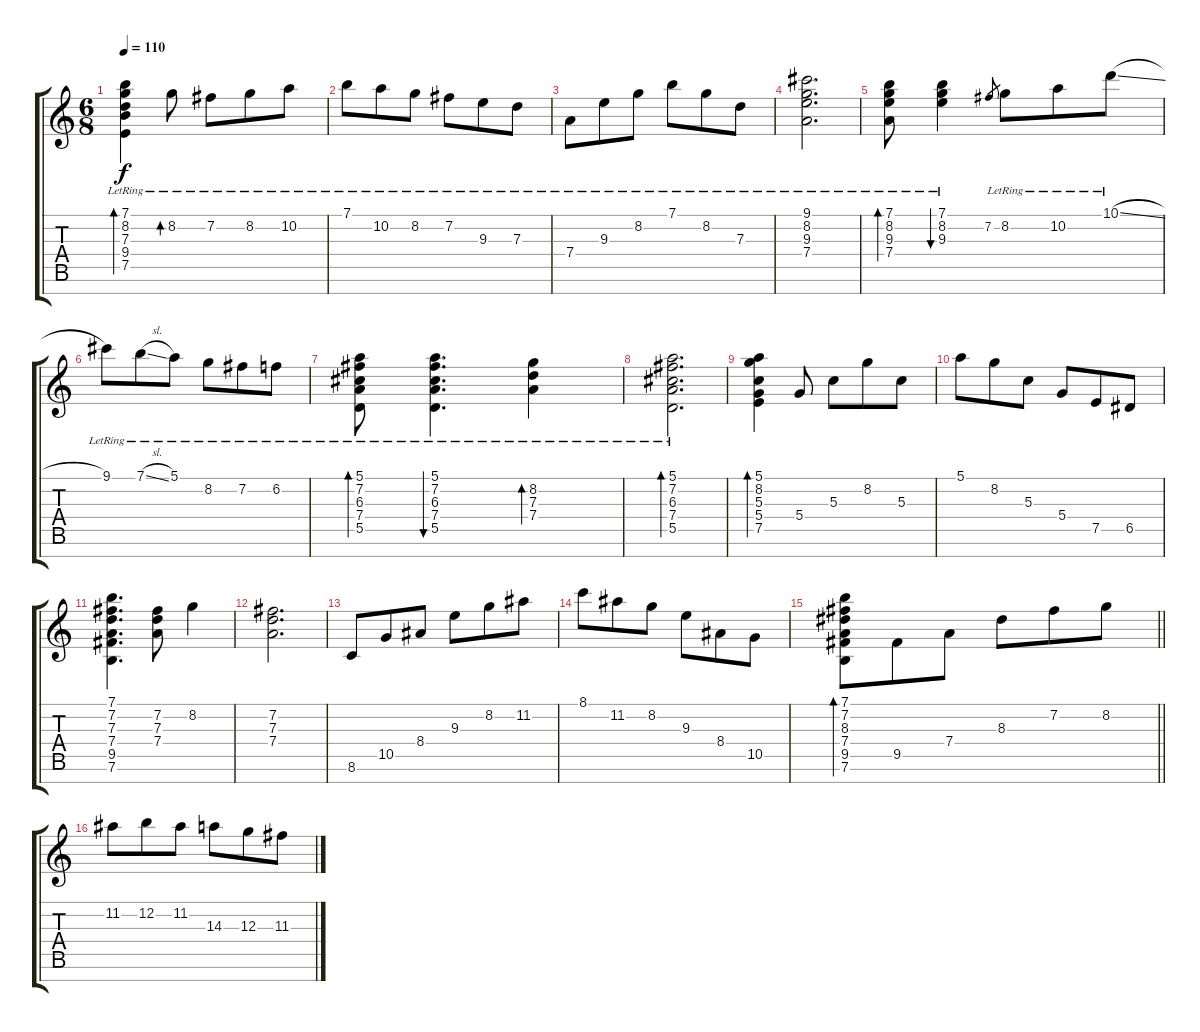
\track (" " " ") {instrument acousticguitarsteel}
\staff {score tabs}
\tuning (E4 B3 G3 D3 A2 E2 B1) {hide}
\ts (6 8)
\tempo 110
\clef g2
\ks c
(7.1{lr} 8.2{lr} 7.3{lr} 9.4{lr} 7.5{lr}).4{bd 120 dy f} 8.2{lr}.8{bd 240} 7.2{lr}.8 8.2{lr}.8 10.2{lr}.8 |
7.1{lr}.8 10.2{lr}.8 8.2{lr}.8 7.2{lr}.8 9.3{lr}.8 7.3{lr}.8 |
7.4{lr}.8 9.3{lr}.8 8.2{lr}.8 7.1{lr}.8 8.2{lr}.8 7.3{lr}.8 |
(9.1{lr} 8.2{lr} 9.3{lr} 7.4{lr}).2{d} |
(7.1{lr} 8.2{lr} 9.3{lr} 7.4{lr}).8{bd 120} (7.1{lr} 8.2{lr} 9.3{lr}).4{bu 60} 7.2.8{gr} 8.2{lr}.8 10.2{lr}.8 10.1{sl lr}.8 |
9.1{lr}.8 7.1{sl lr}.8 5.1{lr}.8 8.2{lr}.8 7.2{lr}.8 6.2{lr}.8 |
(5.1{lr} 7.2{lr} 6.3{lr} 7.4{lr} 5.5{lr}).8{bd 60} (5.1{lr} 7.2{lr} 6.3{lr} 7.4{lr} 5.5{lr}).4{d bu 60} (8.2{lr} 7.3{lr} 7.4{lr}).4{bd 60} |
(5.1{lr} 7.2{lr} 6.3{lr} 7.4{lr} 5.5{lr}).2{d bd 60} |
(5.1 8.2 5.3 5.4 7.5).4{bd 60} 5.4.8 5.3.8 8.2.8 5.3.8 |
5.1.8 8.2.8 5.3.8 5.4.8 7.5.8 6.5.8 |
(7.1 7.2 7.3 7.4 9.5 7.6).4{d} (7.2 7.3 7.4).8 8.2.4 |
(7.2 7.3 7.4).2{d} |
8.6.8 10.5.8 8.4.8 9.3.8 8.2.8 11.2.8 |
8.1.8 11.2.8 8.2.8 9.3.8 8.4.8 10.5.8 |
\barLineRight lightlight
(7.1 7.2 8.3 7.4 9.5 7.6).8{bd 60} 9.5.8 7.4.8 8.3.8 7.2.8 8.2.8 |
11.2.8 12.2.8 11.2.8 14.3.8 12.3.8 11.3.8
